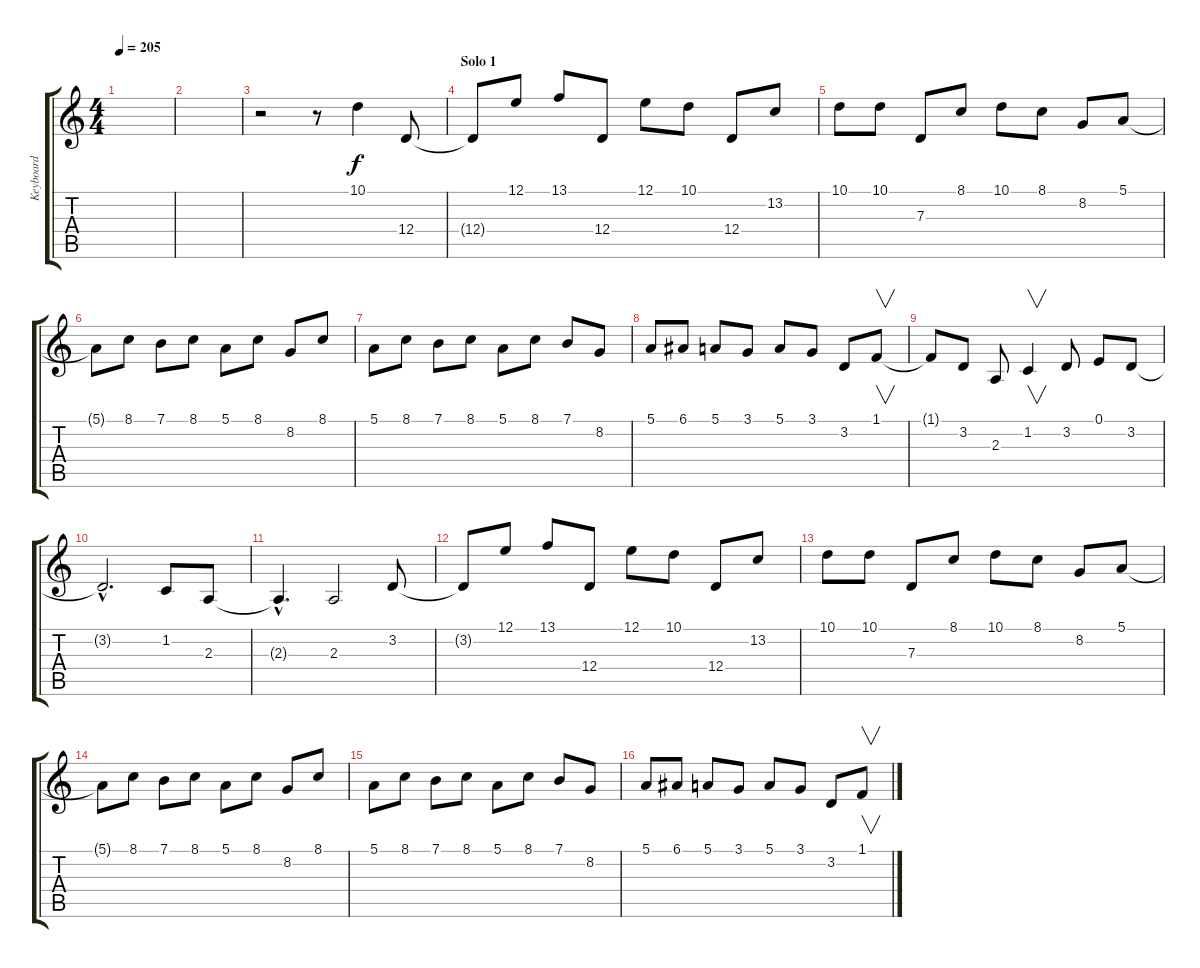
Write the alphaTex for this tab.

\track ("Keyboard" "Keyboard") {instrument lead1square}
\staff {score tabs}
\tuning (E4 B3 G3 D3 G2 D2) {hide}
\ts (4 4)
\tempo 205
\clef g2
\ks c
|
|
r.2 r.8 10.1.4 12.4.8 |
\section ("" "Solo 1")
12.4{t}.8 12.1.8 13.1.8 12.4.8 12.1.8 10.1.8 12.4.8 13.2.8 |
10.1.8 10.1.8 7.3.8 8.1.8 10.1.8 8.1.8 8.2.8 5.1.8 |
5.1{t}.8 8.1.8 7.1.8 8.1.8 5.1.8 8.1.8 8.2.8 8.1.8 |
5.1.8 8.1.8 7.1.8 8.1.8 5.1.8 8.1.8 7.1.8 8.2.8 |
5.1.8 6.1.8 5.1.8 3.1.8 5.1.8 3.1.8 3.2.8 1.1.8{v} |
1.1{t}.8 3.2.8 2.3.8 1.2.4{v} 3.2.8 0.1.8 3.2.8 |
3.2{hac t}.2{d} 1.2.8 2.3.8 |
2.3{hac t}.4{d} 2.3.2 3.2.8 |
3.2{t}.8 12.1.8 13.1.8 12.4.8 12.1.8 10.1.8 12.4.8 13.2.8 |
10.1.8 10.1.8 7.3.8 8.1.8 10.1.8 8.1.8 8.2.8 5.1.8 |
5.1{t}.8 8.1.8 7.1.8 8.1.8 5.1.8 8.1.8 8.2.8 8.1.8 |
5.1.8 8.1.8 7.1.8 8.1.8 5.1.8 8.1.8 7.1.8 8.2.8 |
5.1.8 6.1.8 5.1.8 3.1.8 5.1.8 3.1.8 3.2.8 1.1.8{v}
